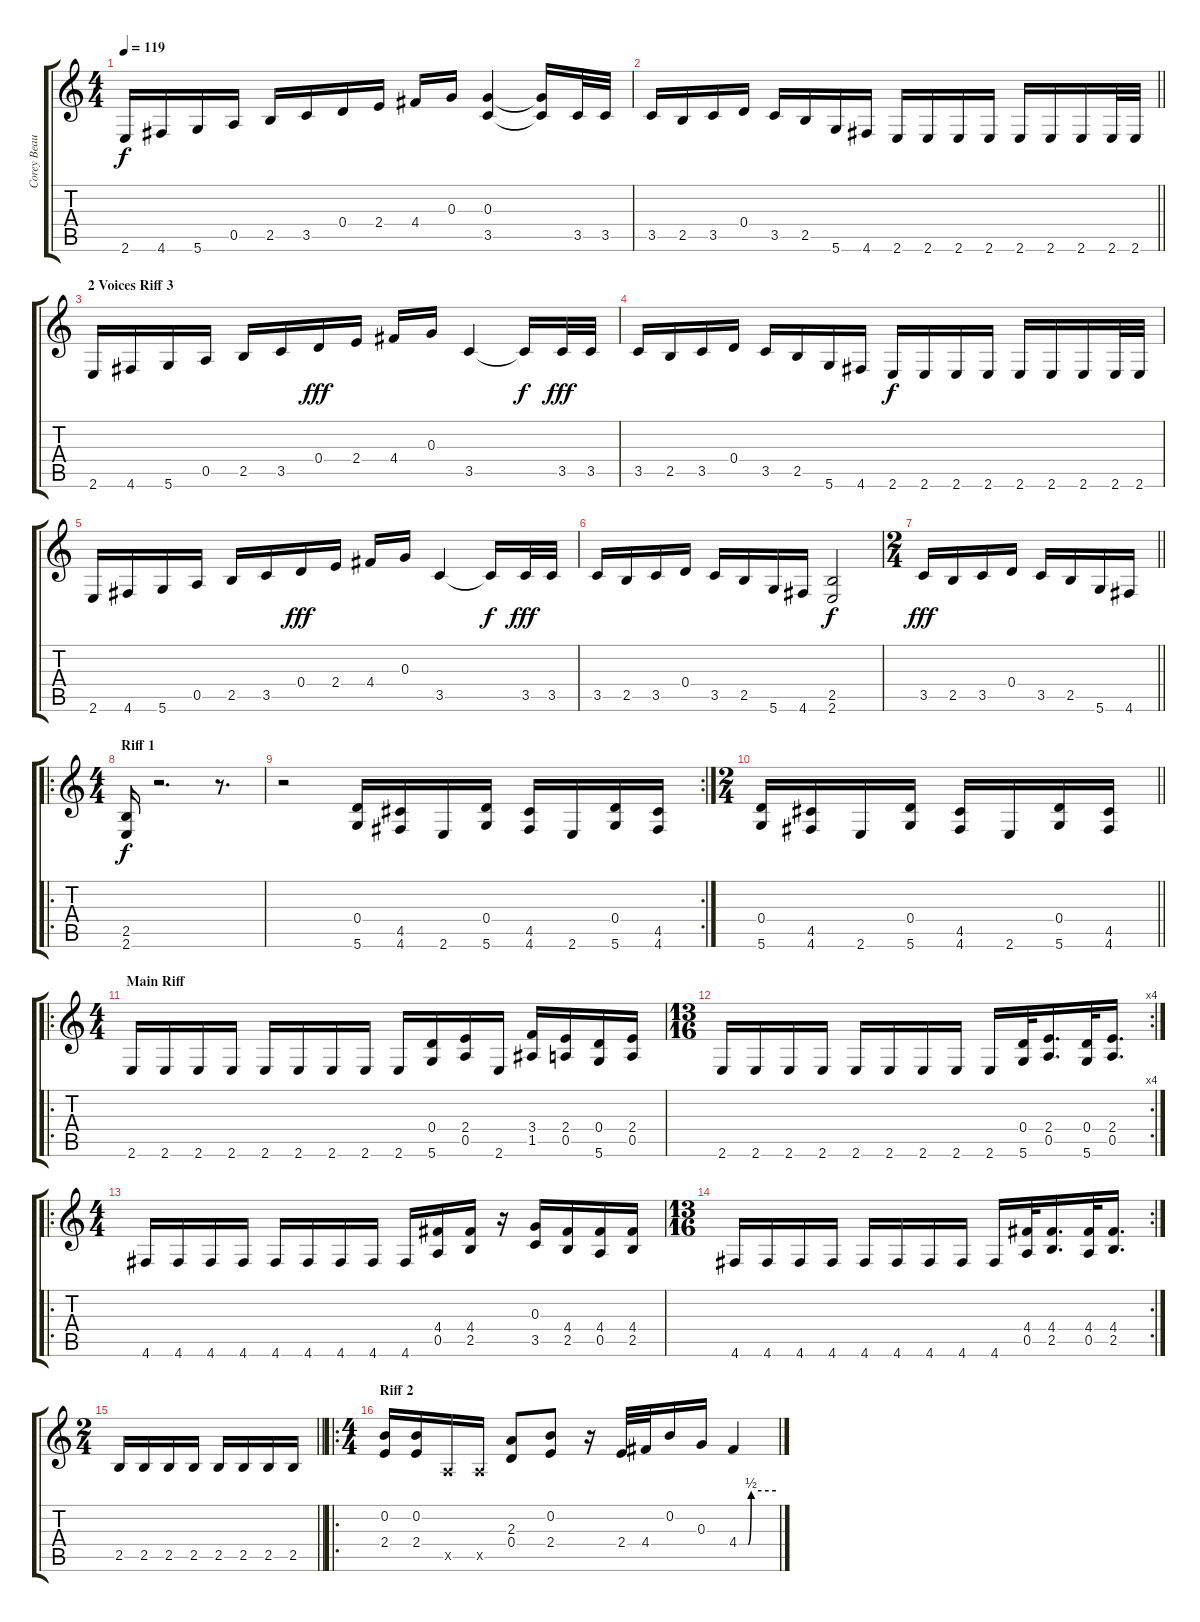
\track ("Corey Beaulieu (lead guitar)" "Corey Beau") {instrument distortionguitar}
\staff {score tabs}
\tuning (E4 B3 G3 D3 A2 D2) {hide}
\ts (4 4)
\tempo 119
\clef g2
\ks c
2.6.16{dy f} 4.6.16 5.6.16 0.5.16 2.5.16 3.5.16 0.4.16 2.4.16 4.4.16 0.3.16 (0.3 3.5).4 (0.3{t} 3.5{t}).16 3.5.32 3.5.32 |
\barLineRight lightlight
3.5.16 2.5.16 3.5.16 0.4.16 3.5.16 2.5.16 5.6.16 4.6.16 2.6.16 2.6.16 2.6.16 2.6.16 2.6.16 2.6.16 2.6.16 2.6.32 2.6.32 |
\section ("" "2 Voices Riff 3 ")
2.6.16 4.6.16 5.6.16 0.5.16 2.5.16 3.5.16 0.4.16{dy fff} 2.4.16 4.4.16 0.3.16 3.5.4 3.5{t}.16{dy f} 3.5.32{dy fff} 3.5.32 |
3.5.16 2.5.16 3.5.16 0.4.16 3.5.16 2.5.16 5.6.16 4.6.16 2.6.16{dy f} 2.6.16 2.6.16 2.6.16 2.6.16 2.6.16 2.6.16 2.6.32 2.6.32 |
2.6.16 4.6.16 5.6.16 0.5.16 2.5.16 3.5.16 0.4.16{dy fff} 2.4.16 4.4.16 0.3.16 3.5.4 3.5{t}.16{dy f} 3.5.32{dy fff} 3.5.32 |
3.5.16 2.5.16 3.5.16 0.4.16 3.5.16 2.5.16 5.6.16 4.6.16 (2.5 2.6).2{dy f} |
\ts (2 4)
\barLineRight lightlight
3.5.16{dy fff} 2.5.16 3.5.16 0.4.16 3.5.16 2.5.16 5.6.16 4.6.16 |
\ro
\ts (4 4)
\section ("" "Riff 1")
(2.5 2.6).16{dy f} r.2{d} r.8{d} |
\rc 2
r.2 (0.4 5.6).16 (4.5 4.6).16 2.6.16 (0.4 5.6).16 (4.5 4.6).16 2.6.16 (0.4 5.6).16 (4.5 4.6).16 |
\ts (2 4)
\barLineRight lightlight
(0.4 5.6).16 (4.5 4.6).16 2.6.16 (0.4 5.6).16 (4.5 4.6).16 2.6.16 (0.4 5.6).16 (4.5 4.6).16 |
\ro
\ts (4 4)
\section ("" "Main Riff")
2.6.16 2.6.16 2.6.16 2.6.16 2.6.16 2.6.16 2.6.16 2.6.16 2.6.16 (0.4 5.6).16 (2.4 0.5).16 2.6.16 (3.4 1.5).16 (2.4 0.5).16 (0.4 5.6).16 (2.4 0.5).16 |
\rc 4
\ts (13 16)
2.6.16 2.6.16 2.6.16 2.6.16 2.6.16 2.6.16 2.6.16 2.6.16 2.6.16 (0.4 5.6).32 (2.4 0.5).16{d} (0.4 5.6).32 (2.4 0.5).16{d} |
\ro
\ts (4 4)
4.6.16 4.6.16 4.6.16 4.6.16 4.6.16 4.6.16 4.6.16 4.6.16 4.6.16 (4.4 0.5).16 (4.4 2.5).16 r.16 (0.3 3.5).16 (4.4 2.5).16 (4.4 0.5).16 (4.4 2.5).16 |
\rc 2
\ts (13 16)
4.6.16 4.6.16 4.6.16 4.6.16 4.6.16 4.6.16 4.6.16 4.6.16 4.6.16 (4.4 0.5).32 (4.4 2.5).16{d} (4.4 0.5).32 (4.4 2.5).16{d} |
\ts (2 4)
\barLineRight lightlight
2.5.16 2.5.16 2.5.16 2.5.16 2.5.16 2.5.16 2.5.16 2.5.16 |
\ro
\ts (4 4)
\section ("" "Riff 2")
(0.2 2.4).16 (0.2 2.4).16 0.5{x}.16 0.5{x}.16 (2.3 0.4).8 (0.2 2.4).8 r.16 2.4.32 4.4.32 0.2.16 0.3.16 4.4{be (custom 0 0 15 0 20 2 60 2)}.4
